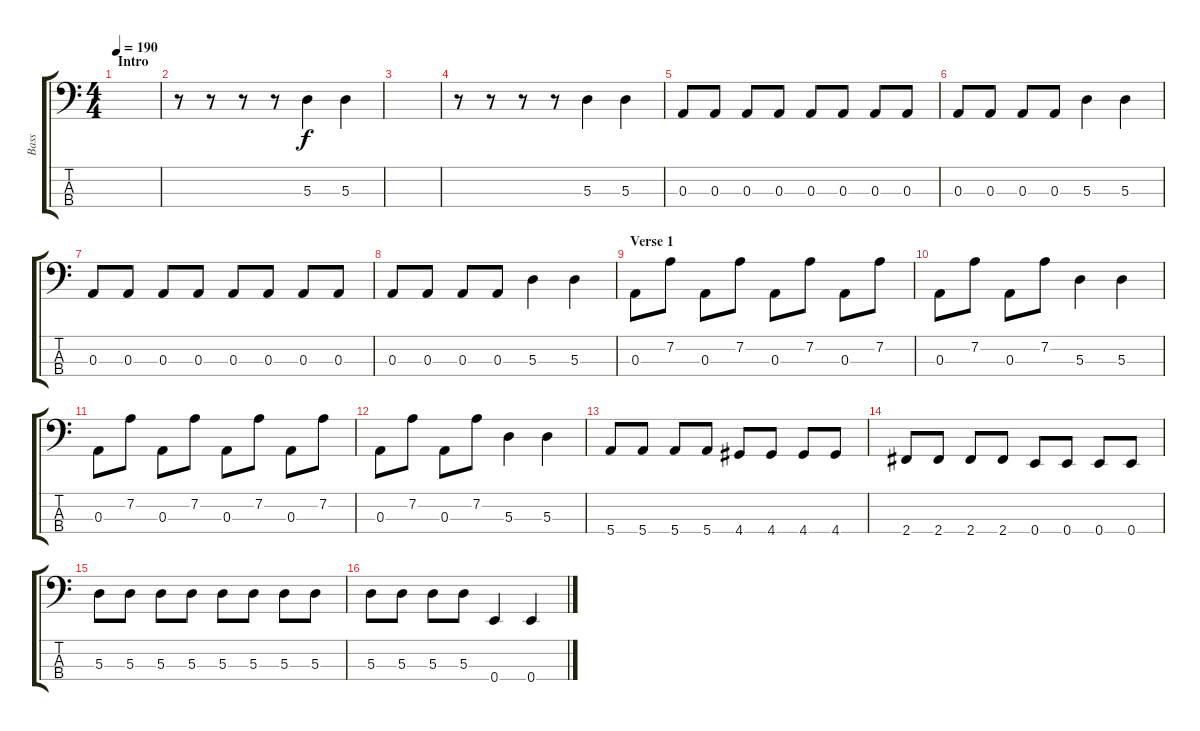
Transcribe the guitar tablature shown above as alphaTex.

\track ("Bass" "Bass") {instrument electricbassfinger}
\staff {score tabs}
\tuning (G2 D2 A1 E1) {hide}
\ts (4 4)
\section ("" "Intro")
\tempo 190
\clef f4
\ks c
|
r.8 r.8 r.8 r.8 5.3.4 5.3.4 |
|
r.8 r.8 r.8 r.8 5.3.4 5.3.4 |
0.3.8 0.3.8 0.3.8 0.3.8 0.3.8 0.3.8 0.3.8 0.3.8 |
0.3.8 0.3.8 0.3.8 0.3.8 5.3.4 5.3.4 |
0.3.8 0.3.8 0.3.8 0.3.8 0.3.8 0.3.8 0.3.8 0.3.8 |
0.3.8 0.3.8 0.3.8 0.3.8 5.3.4 5.3.4 |
\section ("" "Verse 1")
0.3.8 7.2.8 0.3.8 7.2.8 0.3.8 7.2.8 0.3.8 7.2.8 |
0.3.8 7.2.8 0.3.8 7.2.8 5.3.4 5.3.4 |
0.3.8 7.2.8 0.3.8 7.2.8 0.3.8 7.2.8 0.3.8 7.2.8 |
0.3.8 7.2.8 0.3.8 7.2.8 5.3.4 5.3.4 |
5.4.8 5.4.8 5.4.8 5.4.8 4.4.8 4.4.8 4.4.8 4.4.8 |
2.4.8 2.4.8 2.4.8 2.4.8 0.4.8 0.4.8 0.4.8 0.4.8 |
5.3.8 5.3.8 5.3.8 5.3.8 5.3.8 5.3.8 5.3.8 5.3.8 |
5.3.8 5.3.8 5.3.8 5.3.8 0.4.4 0.4.4
